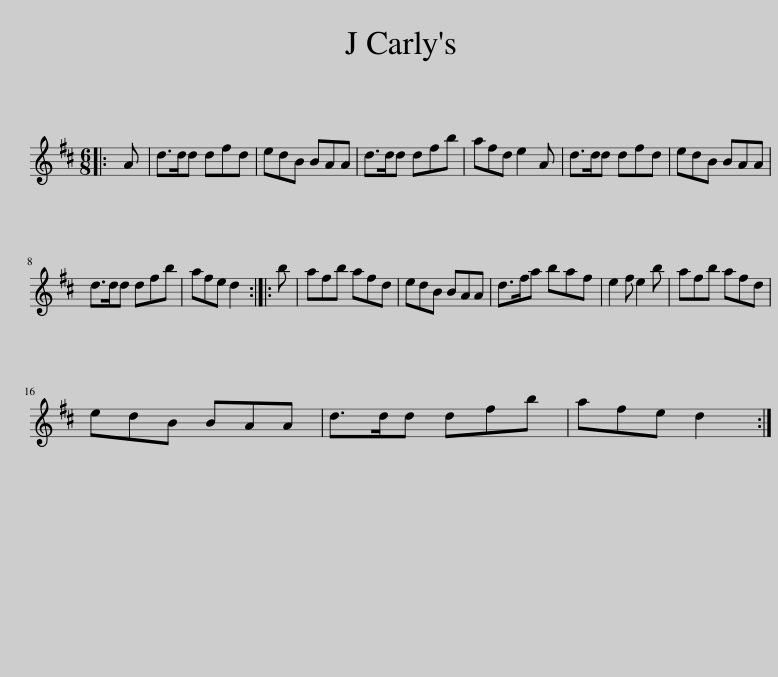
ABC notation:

X:1
L:1/8
M:6/8
I:linebreak $
K:D
V:1 treble
V:1
|: A | d>dd dfd | edB BAA | d>dd dfb | afd e2 A | %5
 d>dd dfd | edB BAA |$ d>dd dfb | afe d2 :: b | %10
 afb afd | edB BAA | d>fa baf | e2 f e2 b | afb afd |$ %15
 edB BAA | d>dd dfb | afe d2 :| %18
